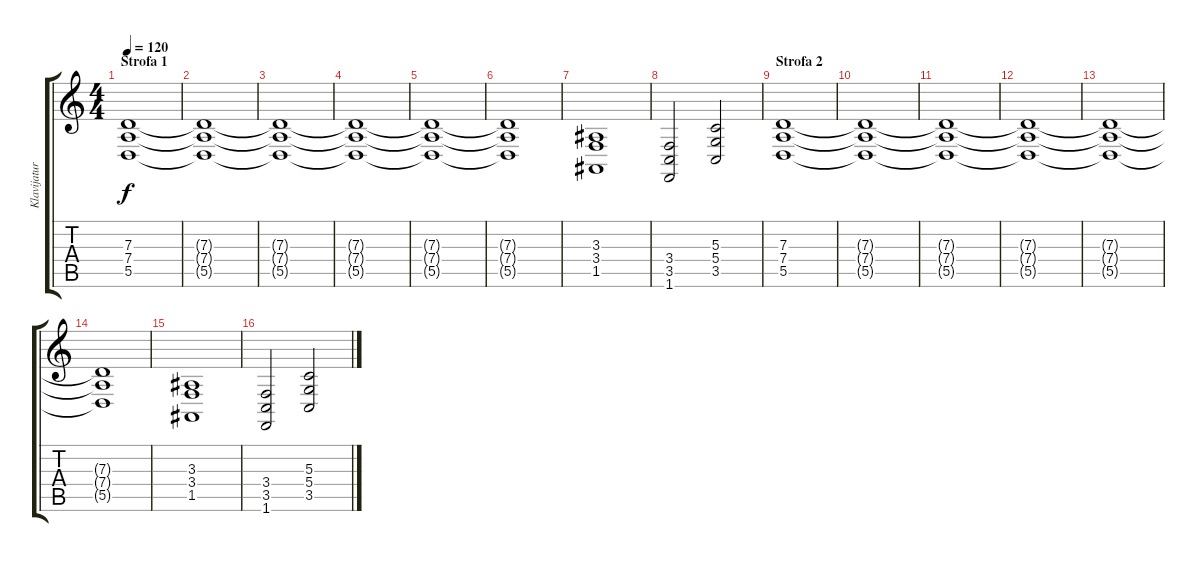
\track ("Klavijature" "Klavijatur") {instrument pad8sweep}
\staff {score tabs}
\tuning (E4 B3 G3 D3 A2 E2) {hide}
\ts (4 4)
\section ("" "Strofa 1")
\tempo 120
\clef g2
\ks c
(7.3 7.4 5.5).1{dy f} |
(7.3{t} 7.4{t} 5.5{t}).1 |
(7.3{t} 7.4{t} 5.5{t}).1 |
(7.3{t} 7.4{t} 5.5{t}).1 |
(7.3{t} 7.4{t} 5.5{t}).1 |
(7.3{t} 7.4{t} 5.5{t}).1 |
(3.3 3.4 1.5).1 |
(3.4 3.5 1.6).2 (5.3 5.4 3.5).2 |
\section ("" "Strofa 2")
(7.3 7.4 5.5).1 |
(7.3{t} 7.4{t} 5.5{t}).1 |
(7.3{t} 7.4{t} 5.5{t}).1 |
(7.3{t} 7.4{t} 5.5{t}).1 |
(7.3{t} 7.4{t} 5.5{t}).1 |
(7.3{t} 7.4{t} 5.5{t}).1 |
(3.3 3.4 1.5).1 |
(3.4 3.5 1.6).2 (5.3 5.4 3.5).2
